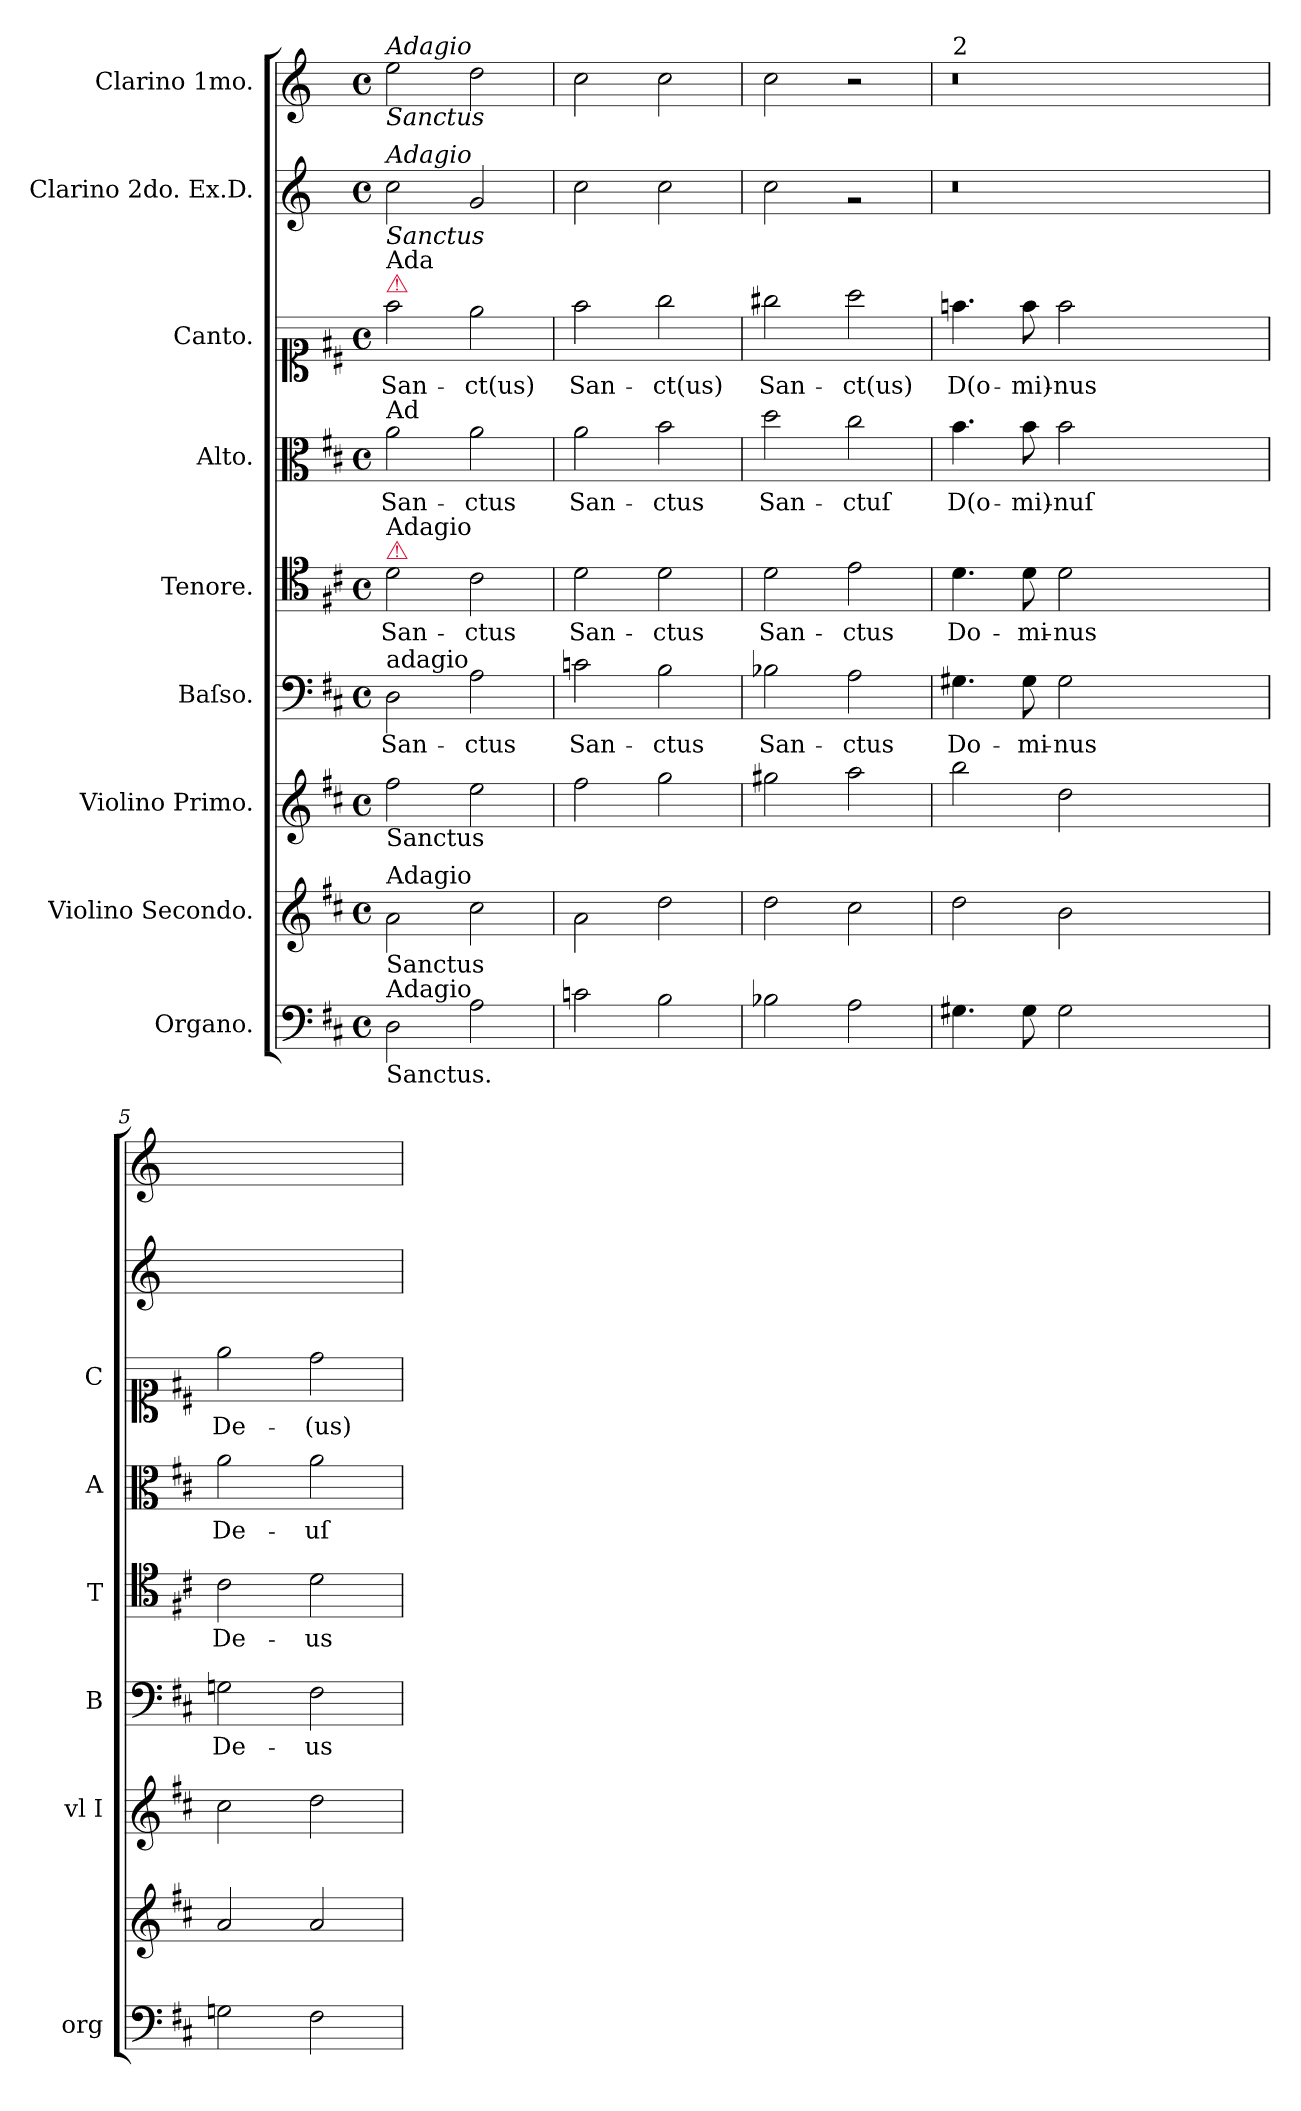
**kern	**kern	**kern	**kern	**text	**kern	**text	**kern	**text	**kern	**text	**kern	**kern
*part9	*part8	*part7	*part6	*part6	*part5	*part5	*part4	*part4	*part3	*part3	*part2	*part1
*staff9	*staff8	*staff7	*staff6	*staff6	*staff5	*staff5	*staff4	*staff4	*staff3	*staff3	*staff2	*staff1
*I"Organo.	*I"Violino Secondo.	*I"Violino Primo.	*I"Baſso.	*	*I"Tenore.	*	*I"Alto.	*	*I"Canto.	*	*I"Clarino 2do. Ex.D.	*I"Clarino 1mo.
*I'org	*	*I'vl I	*I'B	*	*I'T	*	*I'A	*	*I'C	*	*	*
*clefF4	*clefG2	*clefG2	*clefF4	*	*clefC4	*	*clefC3	*	*clefC1	*	*clefG2	*clefG2
*	*	*	*	*	*	*	*	*	*	*	*ITrd-1c-2	*ITrd6c10
*k[f#c#]	*k[f#c#]	*k[f#c#]	*k[f#c#]	*	*k[f#c#]	*	*k[f#c#]	*	*k[f#c#]	*	*k[f#c#]	*k[f#c#]
*D:	*D:	*D:	*D:	*	*D:	*	*D:	*	*D:	*	*D:	*D:
*M4/4	*M4/4	*M4/4	*M4/4	*	*M4/4	*	*M4/4	*	*M4/4	*	*M4/4	*M4/4
*met(c)	*met(c)	*met(c)	*met(c)	*	*met(c)	*	*met(c)	*	*met(c)	*	*met(c)	*met(c)
=1	=1	=1	=1	=1	=1	=1	=1	=1	=1	=1	=1	=1
!	!	!	!	!	!	!	!	!	!	!	!	!LO:TX:b:i:t=Sanctus
!	!	!	!	!	!	!	!	!	!	!	!	!LO:TX:a:i:t=Adagio
!	!	!	!	!	!	!	!	!	!	!	!LO:TX:b:i:t=Sanctus	!
!	!	!	!	!	!	!	!	!	!	!	!LO:TX:a:i:t=Adagio	!
!	!	!	!	!	!	!	!	!	!LO:TX:a:color=crimson:t=⚠	!	!	!
!	!	!	!	!	!	!	!	!	!LO:TX:a:t=Ada	!	!	!
!	!	!	!	!	!	!	!LO:TX:a:t=Ad	!	!	!	!	!
!	!	!	!	!	!LO:TX:a:color=crimson:t=⚠	!	!	!	!	!	!	!
!	!	!	!	!	!LO:TX:a:t=Adagio	!	!	!	!	!	!	!
!	!	!	!LO:TX:a:t=adagio	!	!	!	!	!	!	!	!	!
!	!	!LO:TX:b:t=Sanctus	!	!	!	!	!	!	!	!	!	!
!	!LO:TX:b:t=Sanctus	!	!	!	!	!	!	!	!	!	!	!
!	!LO:TX:a:t=Adagio	!	!	!	!	!	!	!	!	!	!	!
!LO:TX:b:t=Sanctus.	!	!	!	!	!	!	!	!	!	!	!	!
!LO:TX:a:t=Adagio	!	!	!	!	!	!	!	!	!	!	!	!
2D\	2a\	2ff#\	2D\	San-	2d\	San-	2a\	San-	2ff#\	San-	2dd\	2f#\
2A\	2cc#\	2ee\	2A\	-ctus	2c#\	-ctus	2a\	-ctus	2ee\	-ct(us)	2a/	2e\
=2	=2	=2	=2	=2	=2	=2	=2	=2	=2	=2	=2	=2
!	!	!	!	!	!	!	!	!LO:LY:i	!	!LO:LY:i	!	!
2cn\	2a\	2ff#\	2cn\	San-	2d\	San-	2a\	San-	2ff#\	San-	2dd\	2d\
!	!	!	!	!	!	!	!	!LO:LY:i	!	!LO:LY:i	!	!
2B\	2dd\	2gg\	2B\	-ctus	2d\	-ctus	2b\	-ctus	2gg\	-ct(us)	2dd\	2d\
=3	=3	=3	=3	=3	=3	=3	=3	=3	=3	=3	=3	=3
!	!	!	!	!LO:LY:i	!	!LO:LY:i	!	!	!	!LO:LY:i	!	!
2B-X\	2dd\	2gg#X\	2B-X\	San-	2d\	San-	2dd\	San-	2gg#X\	San-	2dd\	2d\
!	!	!	!	!LO:LY:i	!	!LO:LY:i	!	!	!	!LO:LY:i	!	!
2A\	2cc#\	2aa\	2A\	-ctus	2e\	-ctus	2cc#\	-ctuſ	2aa\	-ct(us)	2rg	2r
=4	=4	=4	=4	=4	=4	=4	=4	=4	=4	=4	=4	=4
!	!	!	!	!	!	!	!	!	!	!	!	!LO:TX:a:t=2
4.G#X\	2dd\	2bb\	4.G#X\	Do-	4.d\	Do-	4.b\	D(o-	4.ffn\	D(o-	0r	0r
8G#\	.	.	8G#\	-mi-	8d\	-mi-	8b\	-mi)-	8ff\	-mi)-	.	.
2G#\	2b\	2dd\	2G#\	-nus	2d\	-nus	2b\	-nuſ	2ff\	-nus	.	.
1ryy	1ryy	1ryy	1ryy	.	1ryy	.	1ryy	.	1ryy	.	.	.
=5	=5	=5	=5	=5	=5	=5	=5	=5	=5	=5	=5	=5
2Gn\	2a/	2cc#\	2Gn\	De-	2c#\	De-	2a\	De-	2ee\	De-	1ryy	1ryy
2F#\	2a/	2dd\	2F#\	-us	2d\	-us	2a\	-uſ	2dd\	-(us)	.	.
=	=	=	=	=	=	=	=	=	=	=	=	=
*-	*-	*-	*-	*-	*-	*-	*-	*-	*-	*-	*-	*-
